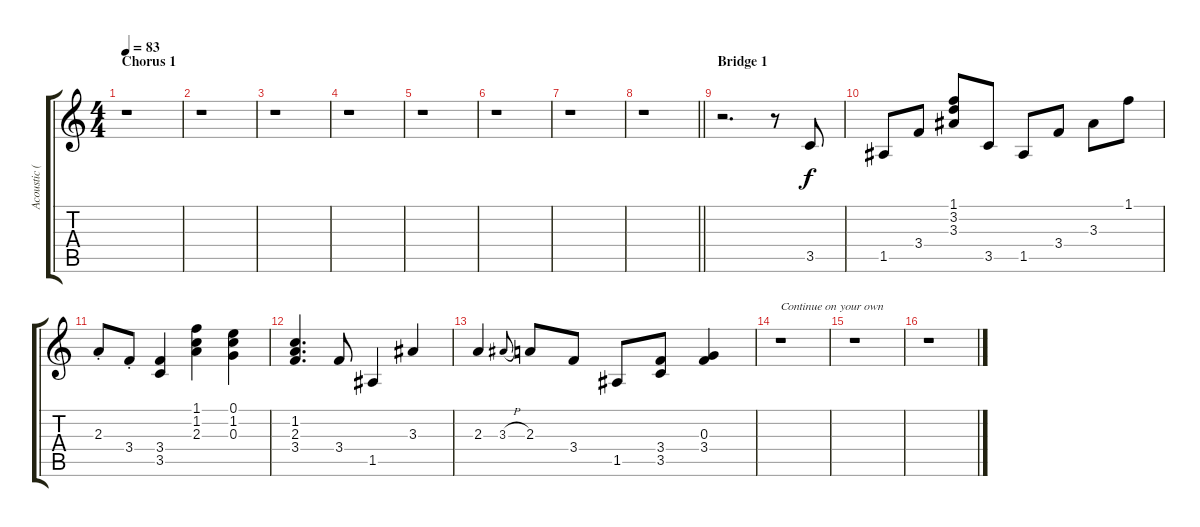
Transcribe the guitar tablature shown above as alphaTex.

\track ("Acoustic (Perkins)" "Acoustic (") {instrument acousticguitarsteel}
\staff {score tabs}
\tuning (E4 B3 G3 D3 A2 E2) {hide}
\ts (4 4)
\section ("" "Chorus 1")
\tempo 83
\clef g2
\ks c
r.1{dy f} |
r.1 |
r.1 |
r.1 |
r.1 |
r.1 |
r.1 |
\barLineRight lightlight
r.1 |
\section ("" "Bridge 1")
r.2{d} r.8 3.5.8 |
1.5.8 3.4.8 (1.1 3.2 3.3).8 3.5.8 1.5.8 3.4.8 3.3.8 1.1.8 |
2.3{st}.8 3.4{st}.8 (3.4 3.5).4 (1.1 1.2 2.3).4 (0.1 1.2 0.3).4 |
(1.2 2.3 3.4).4{d} 3.4.8 1.5.4 3.3.4 |
2.3.4 3.3{h}.8{gr onbeat} 2.3.8 3.4.8 1.5.8 (3.4 3.5).8 (0.3 3.4).4 |
r.1{txt "Continue on your own"} |
r.1 |
r.1
